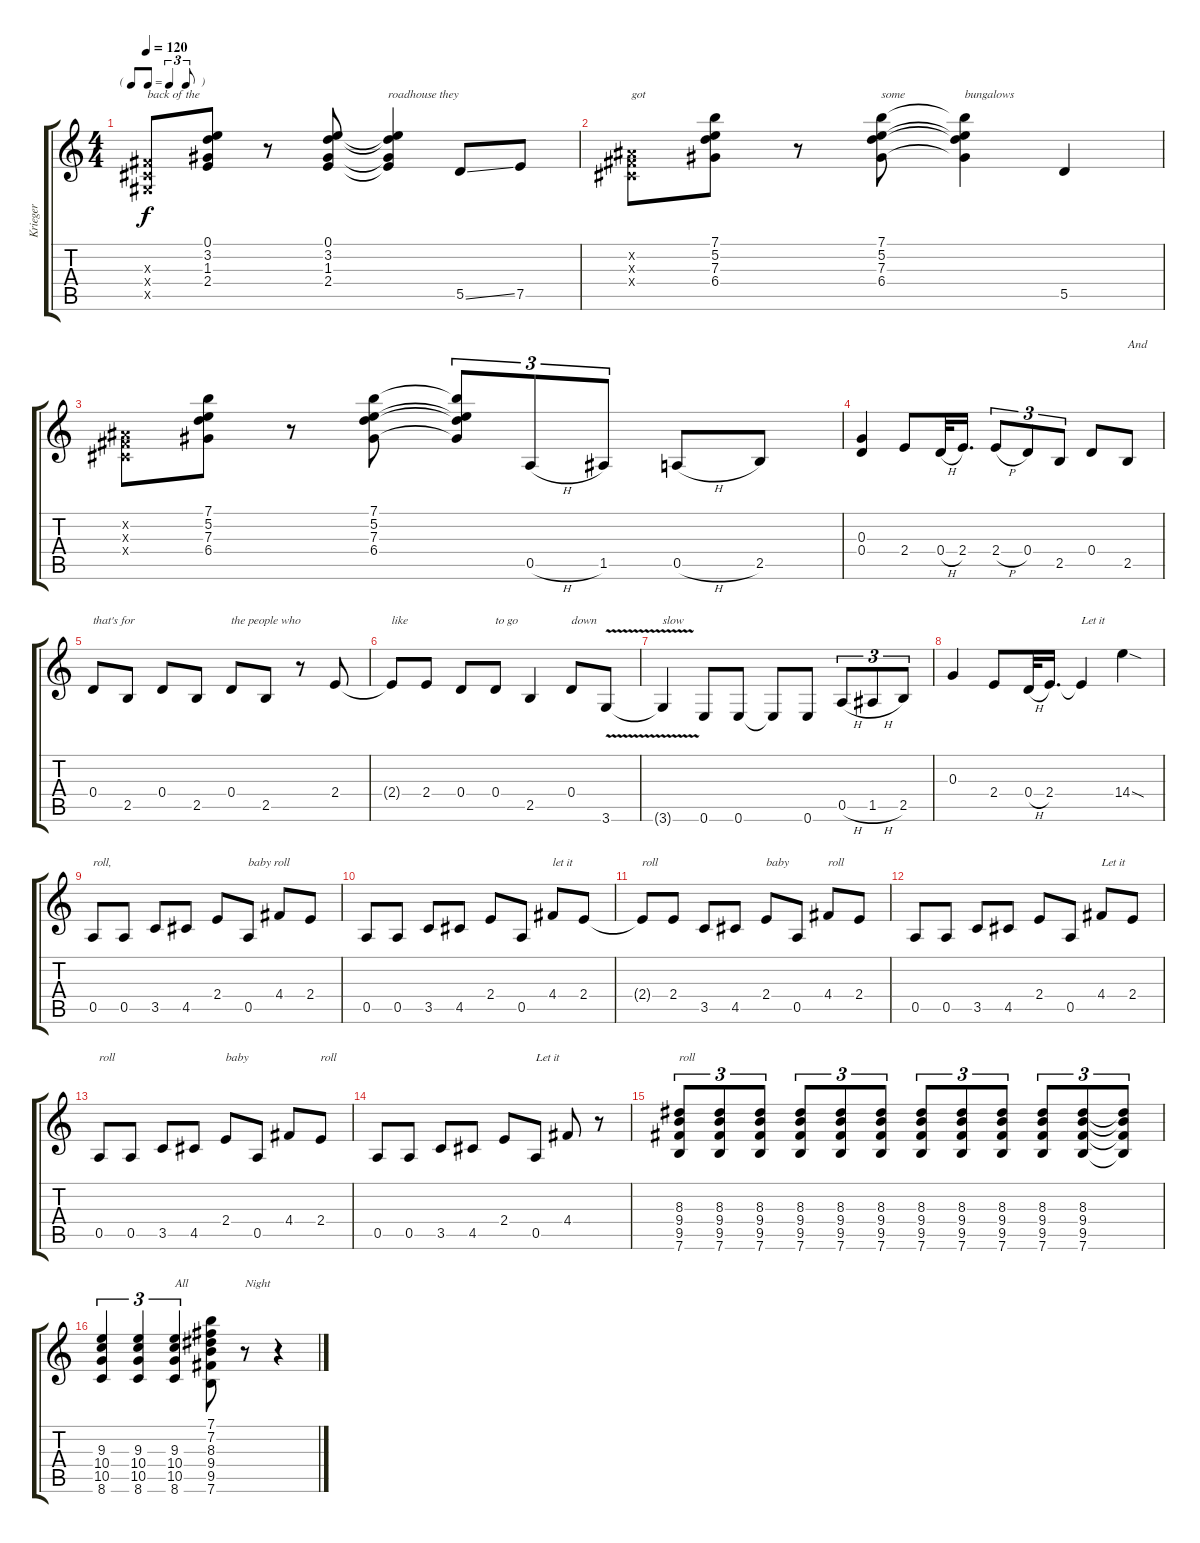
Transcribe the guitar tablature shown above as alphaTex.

\track ("Krieger" "Krieger") {instrument overdrivenguitar}
\staff {score tabs}
\tuning (E4 B3 G3 D3 A2 E2) {hide}
\ts (4 4)
\tf triplet8th
\tempo 120
\clef g2
\ks c
(-1.3{x} -1.4{x} -1.5{x}).8{txt "back of the " dy f} (0.1 3.2 1.3 2.4).8 r.8 (0.1 3.2 1.3 2.4).8 (0.1{t} 3.2{t} 1.3{t} 2.4{t}).4{txt "roadhouse they"} 5.5{ss}.8 7.5.8 |
(-1.2{x} -1.3{x} -1.4{x}).8{txt "got"} (7.1 5.2 7.3 6.4).8 r.8 (7.1 5.2 7.3 6.4).8{txt "some"} (7.1{t} 5.2{t} 7.3{t} 6.4{t}).4{txt "bungalows"} 5.5.4 |
(-1.2{x} -1.3{x} -1.4{x}).8 (7.1 5.2 7.3 6.4).8 r.8 (7.1 5.2 7.3 6.4).8 (7.1{t} 5.2{t} 7.3{t} 6.4{t}).8{tu (3 2)} 0.5{h}.8{tu (3 2)} 1.5.8{tu (3 2)} 0.5{h}.8 2.5.8 |
(0.3 0.4).4 2.4.8 0.4{h}.32 2.4.16{d} 2.4{h}.8{tu (3 2)} 0.4.8{tu (3 2)} 2.5.8{tu (3 2)} 0.4.8 2.5.8{txt "And"} |
0.4.8{txt "that's for "} 2.5.8 0.4.8 2.5.8 0.4.8{txt "the people who"} 2.5.8 r.8 2.4.8 |
2.4{t}.8{txt "like"} 2.4.8 0.4.8 0.4.8{txt "to go"} 2.5.4 0.4.8{txt "down"} 3.6{v}.8 |
3.6{t}.4{txt "slow"} 0.6.8 0.6.8 0.6{t}.8 0.6.8 0.5{h}.8{tu (3 2)} 1.5{h}.8{tu (3 2)} 2.5.8{tu (3 2)} |
0.3.4 2.4.8 0.4{h}.32 2.4.16{d} 2.4{t}.4{txt "Let it"} 14.4{sod}.4 |
0.5.8{txt "roll,"} 0.5.8 3.5.8 4.5.8 2.4.8 0.5.8{txt "baby roll"} 4.4.8 2.4.8 |
0.5.8 0.5.8 3.5.8 4.5.8 2.4.8 0.5.8 4.4.8{txt "let it"} 2.4.8 |
2.4{t}.8{txt "roll"} 2.4.8 3.5.8 4.5.8 2.4.8{txt "baby"} 0.5.8 4.4.8{txt "roll"} 2.4.8 |
0.5.8 0.5.8 3.5.8 4.5.8 2.4.8 0.5.8 4.4.8{txt "Let it"} 2.4.8 |
0.5.8{txt "roll"} 0.5.8 3.5.8 4.5.8 2.4.8{txt "baby"} 0.5.8 4.4.8 2.4.8{txt "roll"} |
0.5.8 0.5.8 3.5.8 4.5.8 2.4.8 0.5.8{txt "Let it "} 4.4.8 r.8 |
(8.3 9.4 9.5 7.6).8{tu (3 2) txt "roll"} (8.3 9.4 9.5 7.6).8{tu (3 2)} (8.3 9.4 9.5 7.6).8{tu (3 2)} (8.3 9.4 9.5 7.6).8{tu (3 2)} (8.3 9.4 9.5 7.6).8{tu (3 2)} (8.3 9.4 9.5 7.6).8{tu (3 2)} (8.3 9.4 9.5 7.6).8{tu (3 2)} (8.3 9.4 9.5 7.6).8{tu (3 2)} (8.3 9.4 9.5 7.6).8{tu (3 2)} (8.3 9.4 9.5 7.6).8{tu (3 2)} (8.3 9.4 9.5 7.6).8{tu (3 2)} (8.3{t} 9.4{t} 9.5{t} 7.6{t}).8{tu (3 2)} |
(9.3 10.4 10.5 8.6).4{tu (3 2)} (9.3 10.4 10.5 8.6).4{tu (3 2)} (9.3 10.4 10.5 8.6).4{tu (3 2) txt "All"} (7.1 7.2 8.3 9.4 9.5 7.6).8 r.8{txt "Night"} r.4
